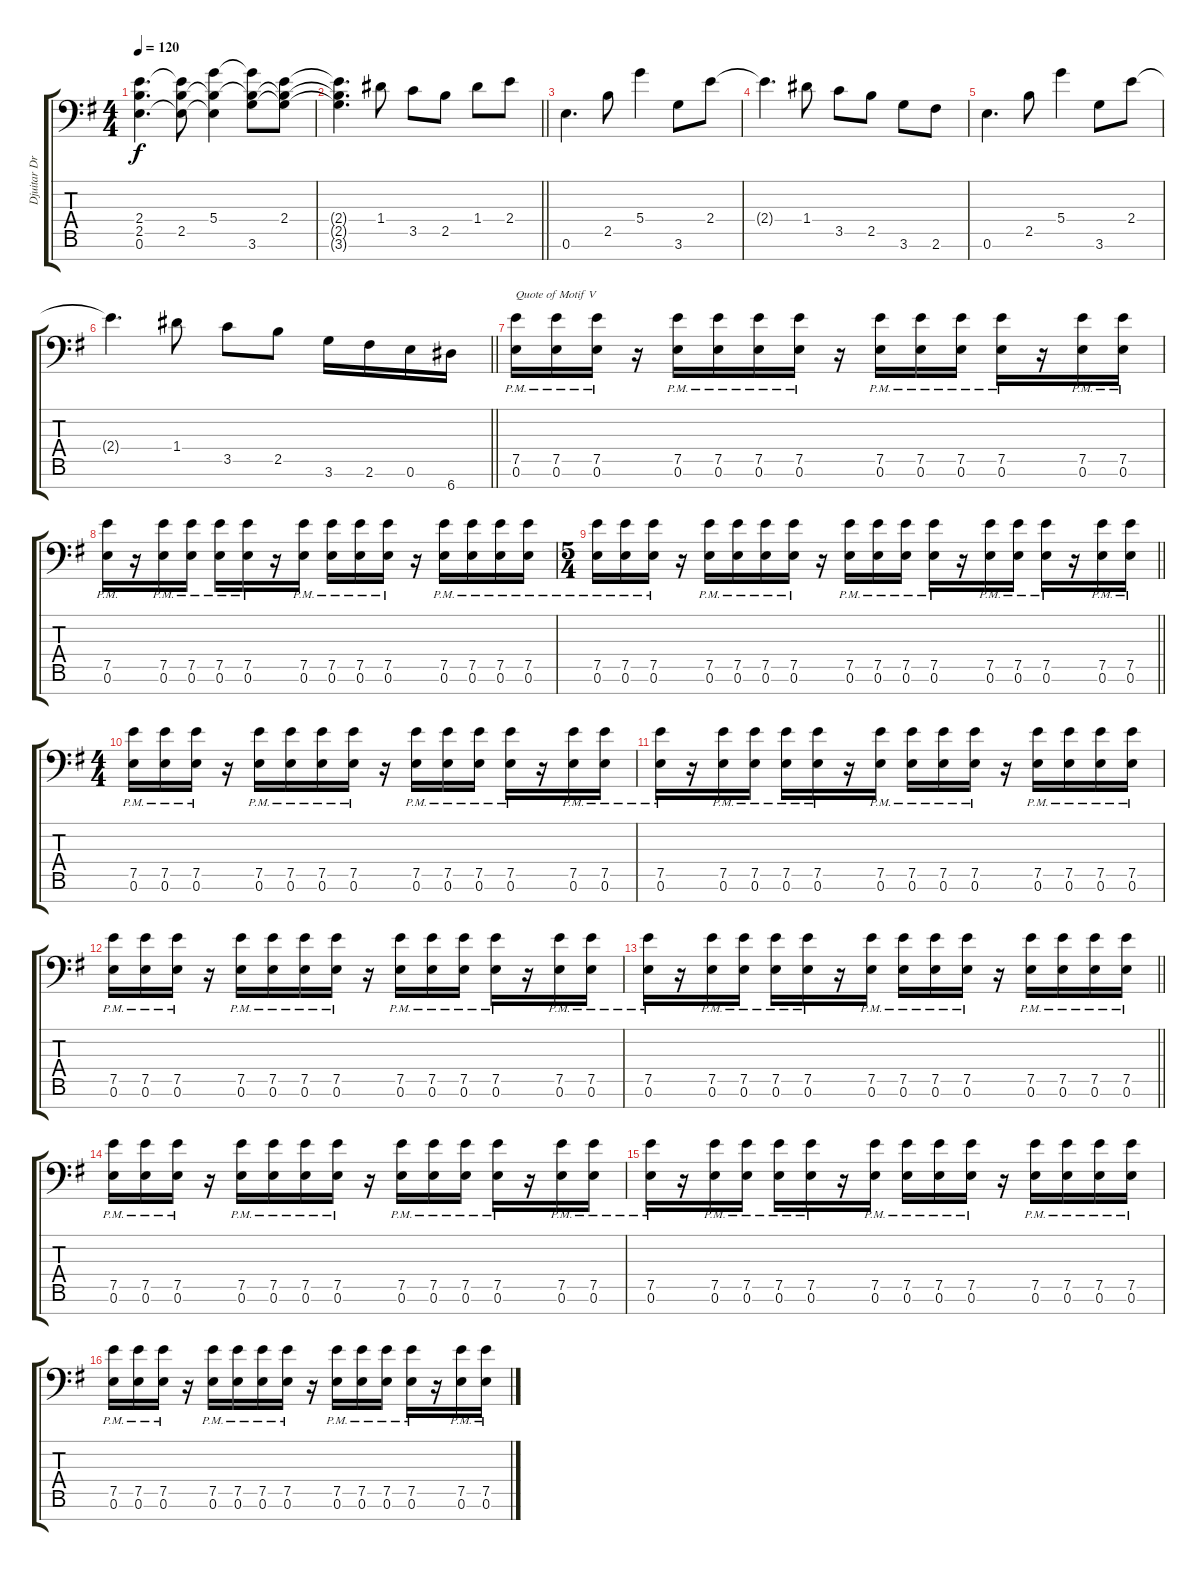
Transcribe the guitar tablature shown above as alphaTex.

\track ("Djuitar Dropped A" "Djuitar Dr") {instrument distortionguitar}
\staff {score tabs}
\tuning (E4 B3 G3 D3 A2 E2 A1) {hide}
\ts (4 4)
\tempo 120
\clef f4
\ks eminor
(2.4 2.5 0.6).4{d dy f} (2.4{t} 2.5 0.6{t}).8 (5.4 2.5{t} 0.6{t}).4 (5.4{t} 2.5{t} 3.6).8 (2.4 2.5{t} 3.6{t}).8 |
\barLineRight lightlight
(2.4{t} 2.5{t} 3.6{t}).4{d} 1.4.8 3.5.8 2.5.8 1.4.8 2.4.8 |
0.6.4{d} 2.5.8 5.4.4 3.6.8 2.4.8 |
2.4{t}.4{d} 1.4.8 3.5.8 2.5.8 3.6.8 2.6.8 |
0.6.4{d} 2.5.8 5.4.4 3.6.8 2.4.8 |
\barLineRight lightlight
2.4{t}.4{d} 1.4.8 3.5.8 2.5.8 3.6.16 2.6.16 0.6.16 6.7.16 |
(7.5{pm} 0.6{pm}).16{txt "Quote of Motif V"} (7.5{pm} 0.6{pm}).16 (7.5{pm} 0.6{pm}).16 r.16 (7.5{pm} 0.6{pm}).16 (7.5{pm} 0.6{pm}).16 (7.5{pm} 0.6{pm}).16 (7.5{pm} 0.6{pm}).16 r.16 (7.5{pm} 0.6{pm}).16 (7.5{pm} 0.6{pm}).16 (7.5{pm} 0.6{pm}).16 (7.5{pm} 0.6{pm}).16 r.16 (7.5{pm} 0.6{pm}).16 (7.5{pm} 0.6{pm}).16 |
(7.5{pm} 0.6{pm}).16 r.16 (7.5{pm} 0.6{pm}).16 (7.5{pm} 0.6{pm}).16 (7.5{pm} 0.6{pm}).16 (7.5{pm} 0.6{pm}).16 r.16 (7.5{pm} 0.6{pm}).16 (7.5{pm} 0.6{pm}).16 (7.5{pm} 0.6{pm}).16 (7.5{pm} 0.6{pm}).16 r.16 (7.5{pm} 0.6{pm}).16 (7.5{pm} 0.6{pm}).16 (7.5{pm} 0.6{pm}).16 (7.5{pm} 0.6{pm}).16 |
\ts (5 4)
\barLineRight lightlight
(7.5{pm} 0.6{pm}).16 (7.5{pm} 0.6{pm}).16 (7.5{pm} 0.6{pm}).16 r.16 (7.5{pm} 0.6{pm}).16 (7.5{pm} 0.6{pm}).16 (7.5{pm} 0.6{pm}).16 (7.5{pm} 0.6{pm}).16 r.16 (7.5{pm} 0.6{pm}).16 (7.5{pm} 0.6{pm}).16 (7.5{pm} 0.6{pm}).16 (7.5{pm} 0.6{pm}).16 r.16 (7.5{pm} 0.6{pm}).16 (7.5{pm} 0.6{pm}).16 (7.5{pm} 0.6{pm}).16 r.16 (7.5{pm} 0.6{pm}).16 (7.5{pm} 0.6{pm}).16 |
\ts (4 4)
\section ("" "")
(7.5{pm} 0.6{pm}).16 (7.5{pm} 0.6{pm}).16 (7.5{pm} 0.6{pm}).16 r.16 (7.5{pm} 0.6{pm}).16 (7.5{pm} 0.6{pm}).16 (7.5{pm} 0.6{pm}).16 (7.5{pm} 0.6{pm}).16 r.16 (7.5{pm} 0.6{pm}).16 (7.5{pm} 0.6{pm}).16 (7.5{pm} 0.6{pm}).16 (7.5{pm} 0.6{pm}).16 r.16 (7.5{pm} 0.6{pm}).16 (7.5{pm} 0.6{pm}).16 |
(7.5{pm} 0.6{pm}).16 r.16 (7.5{pm} 0.6{pm}).16 (7.5{pm} 0.6{pm}).16 (7.5{pm} 0.6{pm}).16 (7.5{pm} 0.6{pm}).16 r.16 (7.5{pm} 0.6{pm}).16 (7.5{pm} 0.6{pm}).16 (7.5{pm} 0.6{pm}).16 (7.5{pm} 0.6{pm}).16 r.16 (7.5{pm} 0.6{pm}).16 (7.5{pm} 0.6{pm}).16 (7.5{pm} 0.6{pm}).16 (7.5{pm} 0.6{pm}).16 |
(7.5{pm} 0.6{pm}).16 (7.5{pm} 0.6{pm}).16 (7.5{pm} 0.6{pm}).16 r.16 (7.5{pm} 0.6{pm}).16 (7.5{pm} 0.6{pm}).16 (7.5{pm} 0.6{pm}).16 (7.5{pm} 0.6{pm}).16 r.16 (7.5{pm} 0.6{pm}).16 (7.5{pm} 0.6{pm}).16 (7.5{pm} 0.6{pm}).16 (7.5{pm} 0.6{pm}).16 r.16 (7.5{pm} 0.6{pm}).16 (7.5{pm} 0.6{pm}).16 |
\barLineRight lightlight
(7.5{pm} 0.6{pm}).16 r.16 (7.5{pm} 0.6{pm}).16 (7.5{pm} 0.6{pm}).16 (7.5{pm} 0.6{pm}).16 (7.5{pm} 0.6{pm}).16 r.16 (7.5{pm} 0.6{pm}).16 (7.5{pm} 0.6{pm}).16 (7.5{pm} 0.6{pm}).16 (7.5{pm} 0.6{pm}).16 r.16 (7.5{pm} 0.6{pm}).16 (7.5{pm} 0.6{pm}).16 (7.5{pm} 0.6{pm}).16 (7.5{pm} 0.6{pm}).16 |
(7.5{pm} 0.6{pm}).16 (7.5{pm} 0.6{pm}).16 (7.5{pm} 0.6{pm}).16 r.16 (7.5{pm} 0.6{pm}).16 (7.5{pm} 0.6{pm}).16 (7.5{pm} 0.6{pm}).16 (7.5{pm} 0.6{pm}).16 r.16 (7.5{pm} 0.6{pm}).16 (7.5{pm} 0.6{pm}).16 (7.5{pm} 0.6{pm}).16 (7.5{pm} 0.6{pm}).16 r.16 (7.5{pm} 0.6{pm}).16 (7.5{pm} 0.6{pm}).16 |
(7.5{pm} 0.6{pm}).16 r.16 (7.5{pm} 0.6{pm}).16 (7.5{pm} 0.6{pm}).16 (7.5{pm} 0.6{pm}).16 (7.5{pm} 0.6{pm}).16 r.16 (7.5{pm} 0.6{pm}).16 (7.5{pm} 0.6{pm}).16 (7.5{pm} 0.6{pm}).16 (7.5{pm} 0.6{pm}).16 r.16 (7.5{pm} 0.6{pm}).16 (7.5{pm} 0.6{pm}).16 (7.5{pm} 0.6{pm}).16 (7.5{pm} 0.6{pm}).16 |
(7.5{pm} 0.6{pm}).16 (7.5{pm} 0.6{pm}).16 (7.5{pm} 0.6{pm}).16 r.16 (7.5{pm} 0.6{pm}).16 (7.5{pm} 0.6{pm}).16 (7.5{pm} 0.6{pm}).16 (7.5{pm} 0.6{pm}).16 r.16 (7.5{pm} 0.6{pm}).16 (7.5{pm} 0.6{pm}).16 (7.5{pm} 0.6{pm}).16 (7.5{pm} 0.6{pm}).16 r.16 (7.5{pm} 0.6{pm}).16 (7.5{pm} 0.6{pm}).16
